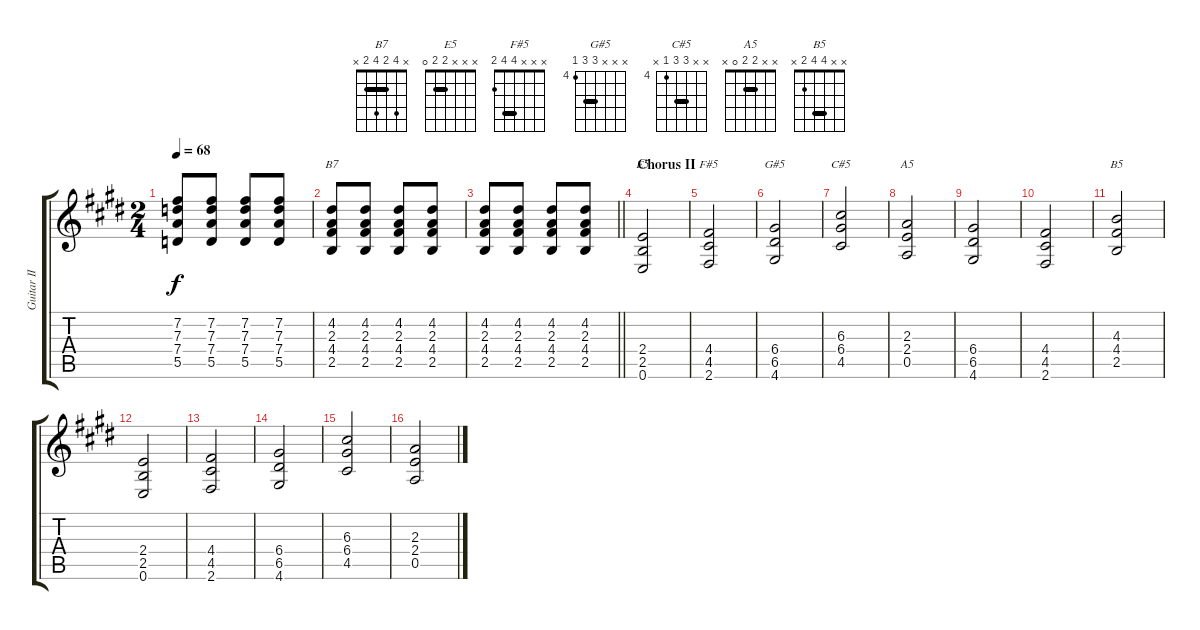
\track ("Guitar II" "Guitar II") {instrument distortionguitar}
\staff {score tabs}
\tuning (E4 B3 G3 D3 A2 E2) {hide}
\chord ("B7" x 4 2 4 2 x) {barre 2}
\chord ("E5" x x x 2 2 0) {barre 2}
\chord ("F#5" x x x 4 4 2) {barre 4}
\chord ("G#5" x x x 6 6 4) {firstfret 4 barre 6}
\chord ("C#5" x x 6 6 4 x) {firstfret 4 barre 6}
\chord ("A5" x x 2 2 0 x) {barre 2}
\chord ("B5" x x 4 4 2 x) {barre 4}
\ts (2 4)
\tempo 68
\clef g2
\ks e
(7.2 7.3 7.4 5.5).8{dy f} (7.2 7.3 7.4 5.5).8 (7.2 7.3 7.4 5.5).8 (7.2 7.3 7.4 5.5).8 |
(4.2 2.3 4.4 2.5).8{ch "B7"} (4.2 2.3 4.4 2.5).8 (4.2 2.3 4.4 2.5).8 (4.2 2.3 4.4 2.5).8 |
\barLineRight lightlight
(4.2 2.3 4.4 2.5).8 (4.2 2.3 4.4 2.5).8 (4.2 2.3 4.4 2.5).8 (4.2 2.3 4.4 2.5).8 |
\section ("" "Chorus II")
(2.4 2.5 0.6).2{ch "E5"} |
(4.4 4.5 2.6).2{ch "F#5"} |
(6.4 6.5 4.6).2{ch "G#5"} |
(6.3 6.4 4.5).2{ch "C#5"} |
(2.3 2.4 0.5).2{ch "A5"} |
(6.4 6.5 4.6).2 |
(4.4 4.5 2.6).2 |
(4.3 4.4 2.5).2{ch "B5"} |
(2.4 2.5 0.6).2 |
(4.4 4.5 2.6).2 |
(6.4 6.5 4.6).2 |
(6.3 6.4 4.5).2 |
(2.3 2.4 0.5).2
